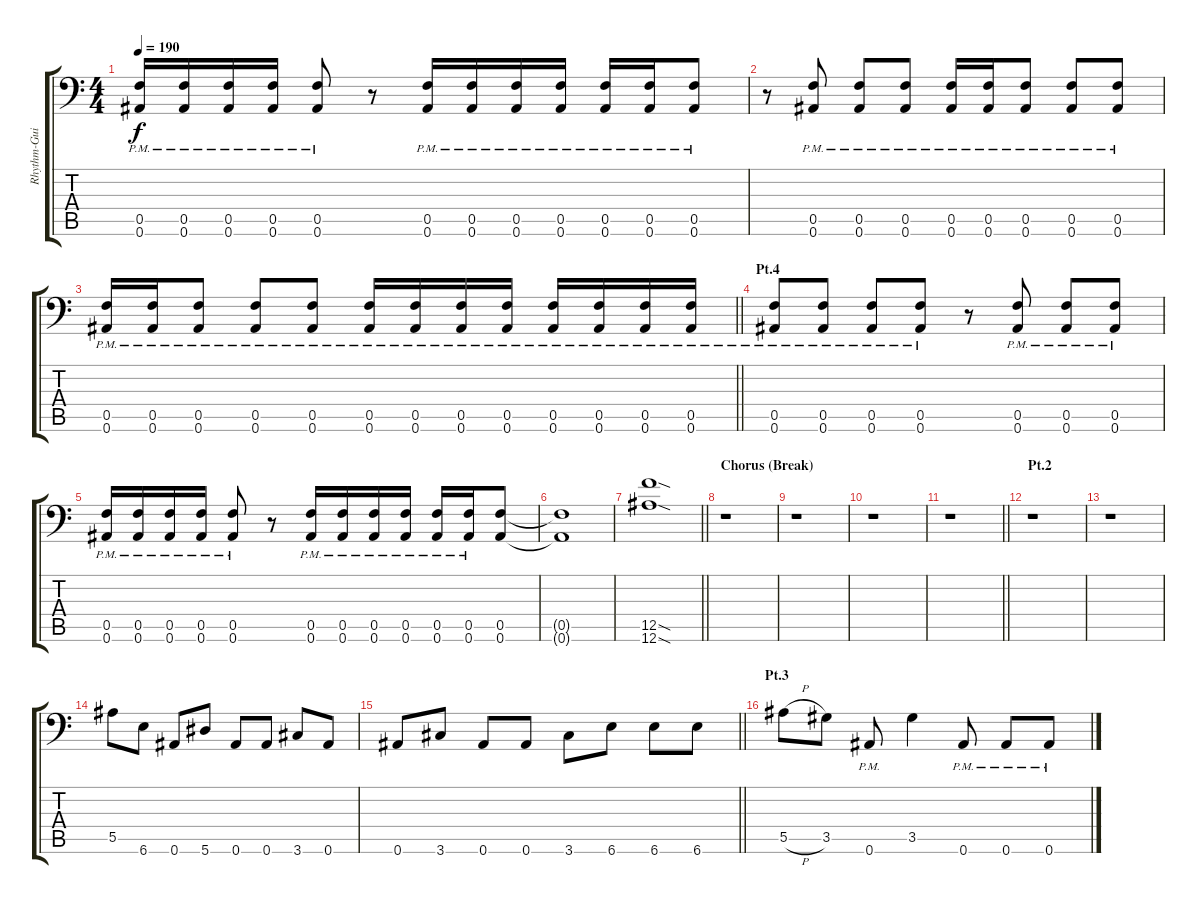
\track ("Rhythm-Guitar" "Rhythm-Gui") {instrument distortionguitar}
\staff {score tabs}
\tuning (C4 G3 Eb3 Bb2 F2 Bb1) {hide}
\ts (4 4)
\tempo 190
\clef f4
\ks c
(0.5{pm} 0.6{pm}).16{dy f} (0.5{pm} 0.6{pm}).16 (0.5{pm} 0.6{pm}).16 (0.5{pm} 0.6{pm}).16 (0.5{pm} 0.6{pm}).8 r.8 (0.5{pm} 0.6{pm}).16 (0.5{pm} 0.6{pm}).16 (0.5{pm} 0.6{pm}).16 (0.5{pm} 0.6{pm}).16 (0.5{pm} 0.6{pm}).16 (0.5{pm} 0.6{pm}).16 (0.5{pm} 0.6{pm}).8 |
r.8 (0.5{pm} 0.6{pm}).8 (0.5{pm} 0.6{pm}).8 (0.5{pm} 0.6{pm}).8 (0.5{pm} 0.6{pm}).16 (0.5{pm} 0.6{pm}).16 (0.5{pm} 0.6{pm}).8 (0.5{pm} 0.6{pm}).8 (0.5{pm} 0.6{pm}).8 |
\barLineRight lightlight
(0.5{pm} 0.6{pm}).16 (0.5{pm} 0.6{pm}).16 (0.5{pm} 0.6{pm}).8 (0.5{pm} 0.6{pm}).8 (0.5{pm} 0.6{pm}).8 (0.5{pm} 0.6{pm}).16 (0.5{pm} 0.6{pm}).16 (0.5{pm} 0.6{pm}).16 (0.5{pm} 0.6{pm}).16 (0.5{pm} 0.6{pm}).16 (0.5{pm} 0.6{pm}).16 (0.5{pm} 0.6{pm}).16 (0.5{pm} 0.6{pm}).16 |
\section ("" "Pt.4")
(0.5{pm} 0.6{pm}).8 (0.5{pm} 0.6{pm}).8 (0.5{pm} 0.6{pm}).8 (0.5{pm} 0.6{pm}).8 r.8 (0.5{pm} 0.6{pm}).8 (0.5{pm} 0.6{pm}).8 (0.5{pm} 0.6{pm}).8 |
(0.5{pm} 0.6{pm}).16 (0.5{pm} 0.6{pm}).16 (0.5{pm} 0.6{pm}).16 (0.5{pm} 0.6{pm}).16 (0.5{pm} 0.6{pm}).8 r.8 (0.5{pm} 0.6{pm}).16 (0.5{pm} 0.6{pm}).16 (0.5{pm} 0.6{pm}).16 (0.5{pm} 0.6{pm}).16 (0.5{pm} 0.6{pm}).16 (0.5{pm} 0.6{pm}).16 (0.5 0.6).8 |
(0.5{t} 0.6{t}).1 |
\barLineRight lightlight
(12.5{sod} 12.6{sod}).1 |
\section ("" "Chorus (Break)")
r.1 |
r.1 |
r.1 |
\barLineRight lightlight
r.1 |
\section ("" "Pt.2")
r.1 |
r.1 |
5.5.8 6.6.8 0.6.8 5.6.8 0.6.8 0.6.8 3.6.8 0.6.8 |
\barLineRight lightlight
0.6.8 3.6.8 0.6.8 0.6.8 3.6.8 6.6.8 6.6.8 6.6.8 |
\section ("" "Pt.3")
5.5{h}.8 3.5.8 0.6{pm}.8 3.5.4 0.6{pm}.8 0.6{pm}.8 0.6{pm}.8
